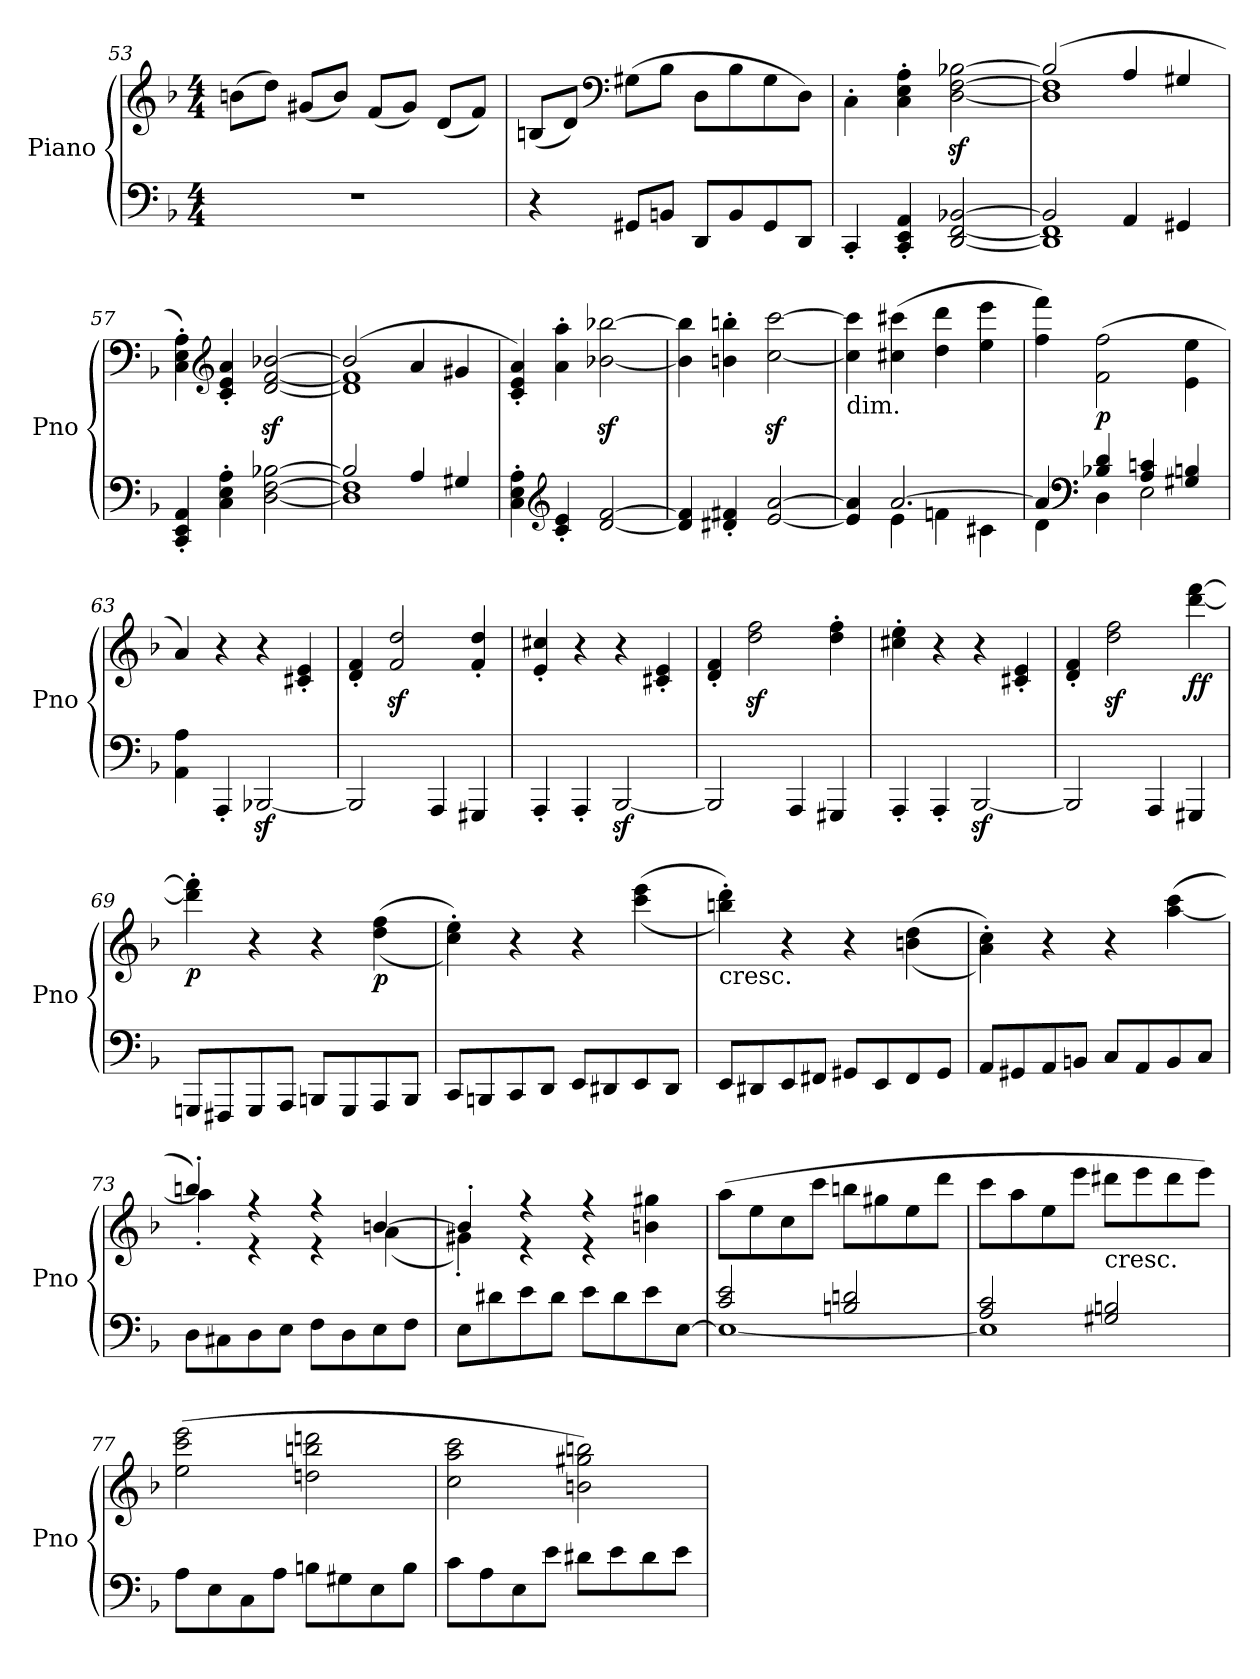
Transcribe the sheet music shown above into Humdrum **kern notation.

**kern	**kern	**dynam
*part1	*part1	*part1
*staff2	*staff1	*staff1/2
*I"Piano	*	*
*I'Pno	*	*
!!LO:PB:g=z
*clefF4	*clefG2	*
*k[b-]	*k[b-]	*
*d:	*d:	*
*M4/4	*M4/4	*
=53	=53	=53
1r	(>8bn\L	.
.	8dd\J)	.
.	(<8g#X/L	.
.	8b/J)	.
.	(<8f/L	.
.	8g#/J)	.
.	(<8d/L	.
.	8f/J)	.
=54	=54	=54
4r	(<8Bn/L	.
.	8d/J)	.
*	*clefF4	*
8GG#X/L	(>8G#X\L	.
8BBn/J	8B\J	.
8DD/L	8D\L	.
8BB/	8B\	.
8GG#/	8G#\	.
8DD/J	8D\J)	.
=55	=55	=55
4CC'/	4C'\	.
4CC/' 4EE/' 4AA/'	4C\' 4E\' 4A\'	.
[2DD/ [2FF/ [2BB-X/	[2D\z< [2F\z< [2B-X\z<	.
=56	=56	=56
*^	*^	*
2BB-/]	1DD] 1FF]	(>2B-/]	1D] 1F]	.
4AA/	.	4A/	.	.
4GG#X/	.	4G#X/	.	.
*v	*v	*	*	*
*	*v	*v	*
=57	=57	=57
4CC/' 4EE/' 4AA/'	4C\' 4E\' 4A\')	.
*	*clefG2	*
4C\' 4E\' 4A\'	4c/' 4e/' 4a/'	.
[2D\ [2F\ [2B-X\	[2d/z< [2f/z< [2b-X/z<	.
=58	=58	=58
*^	*^	*
2B-/]	1D] 1F]	(>2b-/]	1d] 1f]	.
4A/	.	4a/	.	.
4G#X/	.	4g#X/	.	.
*v	*v	*	*	*
*	*v	*v	*
!!LO:LB:g=z
=59	=59	=59
4C\' 4E\' 4A\'	4c/' 4e/' 4a/')	.
*clefG2	*	*
4c/' 4e/'	4a\' 4aa\'	.
[2d/ [2f/	[2b-X\z< [2bb-X\z<	.
=60	=60	=60
4d/] 4f/]	4b-\] 4bb-\]	.
4d#X/' 4f#X/'	4bn\' 4bbn\'	.
[2e/ [2a/	[2cc\z< [2ccc\z<	.
=61	=61	=61
*^	*	*
!	!	!LO:TX:b:t=dim.	!
4e/] 4a/]	4ryy	4cc\] 4ccc\]	.
[2.a/	4e\	(>4cc#X\ 4ccc#X\	.
.	4fn\	4dd\ 4ddd\	.
.	4c#X\	4ee\ 4eee\	.
=62	=62	=62	=62
4a/]	4d\	4ff\ 4fff\)	.
*clefF4	*	*	*
!	!	!	!LO:DY:b
4B-X/ 4d/	4D\	(>2f\ 2ff\	p
4A/ 4cn/	2E\	.	.
4G#X/ 4Bn/	.	4e\ 4ee\	.
*v	*v	*	*
=63	=63	=63
4AA\ 4A\	4a/)	.
4AAA'/	4r	.
[2BBB-Xz</	4r	.
.	4c#X/' 4e/'	.
=64	=64	=64
2BBB-/]	4d/' 4f/'	.
.	2f/z< 2dd/z<	.
4AAA/	.	.
4GGG#X/	4f/' 4dd/'	.
!!LO:LB:g=z
=65	=65	=65
4AAA'/	4e/' 4cc#X/'	.
4AAA'/	4r	.
[2BBB-z</	4r	.
.	4c#X/' 4e/'	.
=66	=66	=66
2BBB-/]	4d/' 4f/'	.
.	2dd\z< 2ff\z<	.
4AAA/	.	.
4GGG#X/	4dd\' 4ff\'	.
=67	=67	=67
4AAA'/	4cc#X\' 4ee\'	.
4AAA'/	4r	.
[2BBB-z</	4r	.
.	4c#X/' 4e/'	.
=68	=68	=68
2BBB-/]	4d/' 4f/'	.
.	2dd\z< 2ff\z<	.
4AAA/	.	.
!	!	!LO:DY:b
4GGG#X/	[4ddd\ [4fff\	ff
=69	=69	=69
!	!	!LO:DY:b
8GGGn/L	4ddd\]' 4fff\]'	p
8FFF#X/	.	.
8GGG/	4r	.
8AAA/J	.	.
8BBBn/L	4r	.
8GGG/	.	.
!	!	!LO:DY:b
8AAA/	(>(<4dd\ 4ff\	p
8BBB/J	.	.
!!LO:LB:g=z
=70	=70	=70
8CC/L	4cc\' 4ee\'))	.
8BBBn/	.	.
8CC/	4r	.
8DD/J	.	.
8EE/L	4r	.
8DD#X/	.	.
8EE/	(>(<4ccc\ 4eee\	.
8DD#/J	.	.
=71	=71	=71
!	!LO:TX:b:t=cresc.	!
8EE/L	4bbn\' 4ddd\'))	.
8DD#X/	.	.
8EE/	4r	.
8FF#X/J	.	.
8GG#X/L	4r	.
8EE/	.	.
8FF#/	(>(<4bn\ 4dd\	.
8GG#/J	.	.
=72	=72	=72
8AA/L	4a\' 4cc\'))	.
8GG#X/	.	.
8AA/	4r	.
8BBn/J	.	.
8C/L	4r	.
8AA/	.	.
8BB/	(>[4aa\ 4ccc\	.
8C/J	.	.
=73	=73	=73
*	*^	*
8D\L	4bbn'/)	4aa'\]	.
8C#X\	.	.	.
8D\	4r	4r	.
8E\J	.	.	.
8F\L	4r	4r	.
8D\	.	.	.
8E\	[4bn/	(<4a\	.
8F\J	.	.	.
!!LO:LB:g=z	!!
=74	=74	=74	=74
8E\L	4b'/]	4g#X'\)	.
8d#X\	.	.	.
8e\	4r	4r	.
8d#\J	.	.	.
8e\L	4r	4r	.
8d#\	.	.	.
8e\	4ryy	4bn\ 4gg#X\	.
[8E\J	.	.	.
*	*v	*v	*
=75	=75	=75
*^	*	*
2c/ 2e/	1E_	(>8aa\L	.
.	.	8ee\	.
.	.	8cc\	.
.	.	8ccc\J	.
2Bn/ 2dn/	.	8bbn\L	.
.	.	8gg#X\	.
.	.	8ee\	.
.	.	8ddd\J	.
=76	=76	=76	=76
2A/ 2c/	1E]	8ccc\L	.
.	.	8aa\	.
.	.	8ee\	.
.	.	8eee\J	.
!	!	!LO:TX:b:t=cresc.	!
2G#X/ 2Bn/	.	8ddd#X\L	.
.	.	8eee\	.
.	.	8ddd#\	.
.	.	8eee\J)	.
*v	*v	*	*
=77	=77	=77
8A\L	(>2ee\ 2ccc\ 2eee\	.
8E\	.	.
8C\	.	.
8A\J	.	.
8Bn\L	2ddn\ 2bbn\ 2dddn\	.
8G#X\	.	.
8E\	.	.
8B\J	.	.
!!LO:PB:g=z
=78	=78	=78
8c\L	2cc\ 2aa\ 2ccc\	.
8A\	.	.
8E\	.	.
8e\J	.	.
8d#X\L	2bn\ 2gg#X\ 2bbn\)	.
8e\	.	.
8d#\	.	.
8e\J	.	.
=	=	=
*-	*-	*-
